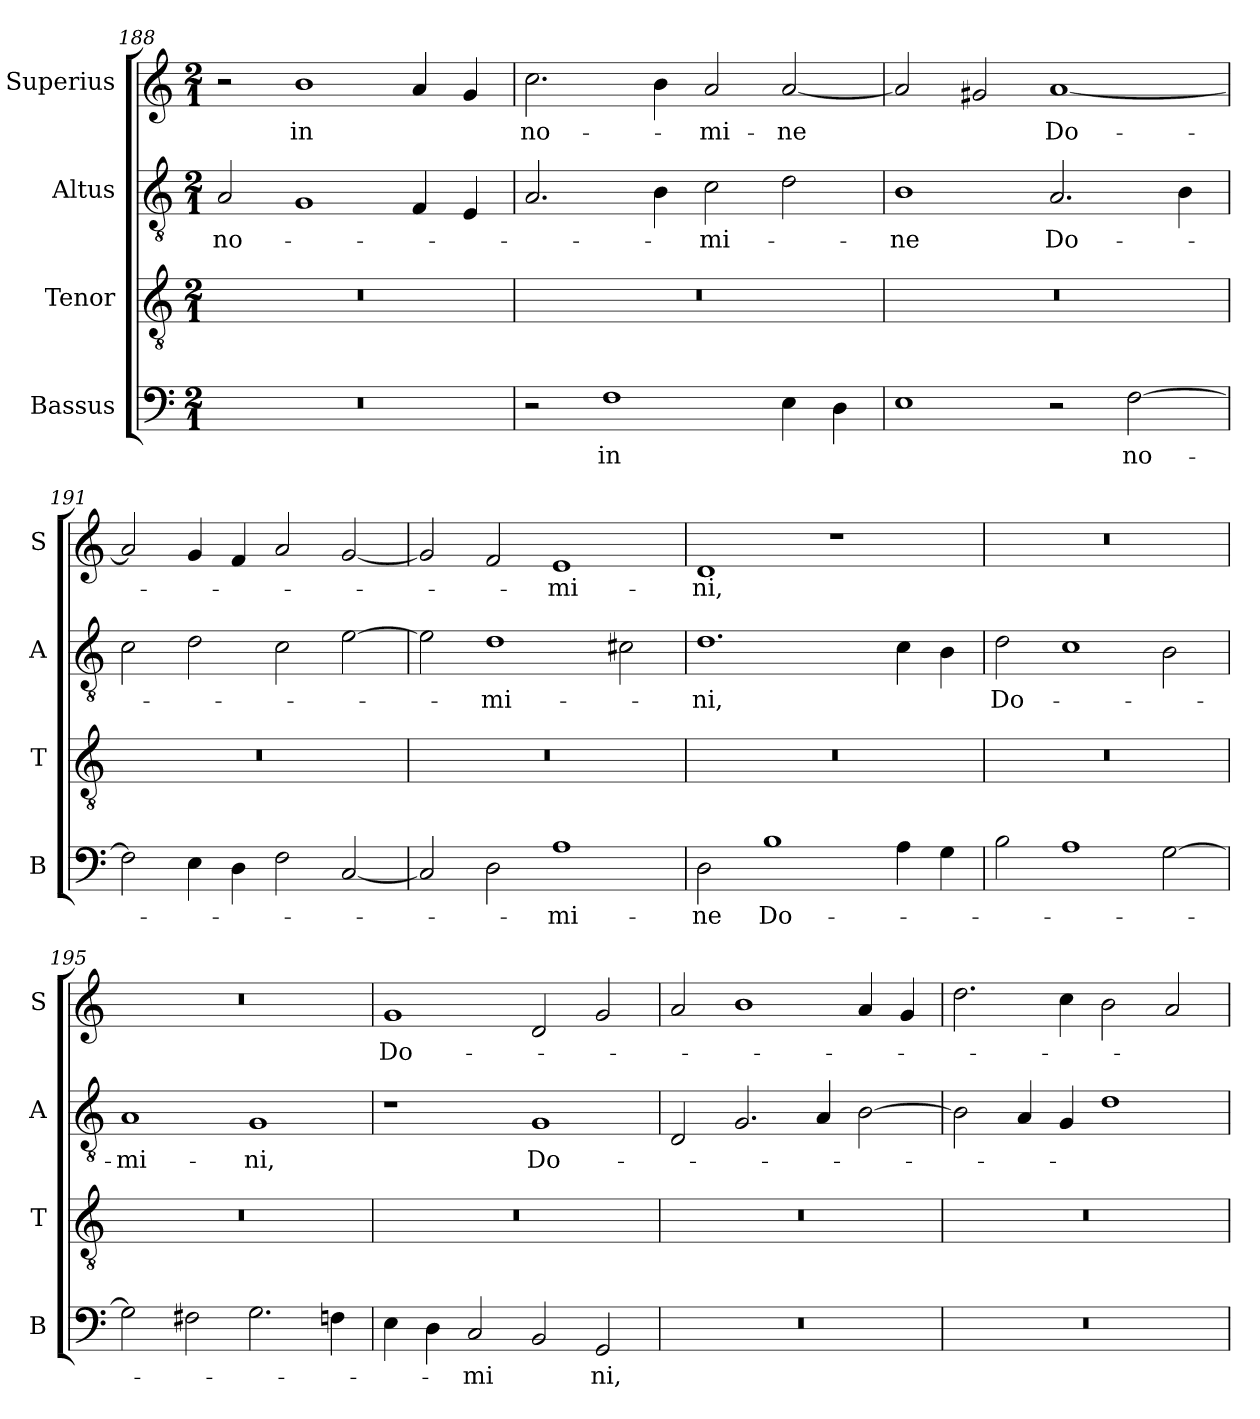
**kern	**text	**kern	**kern	**text	**kern	**text
*part4	*part4	*part3	*part2	*part2	*part1	*part1
*staff4	*staff4	*staff3	*staff2	*staff2	*staff1	*staff1
*I"Bassus	*	*I"Tenor	*I"Altus	*	*I"Superius	*
*I'B	*	*I'T	*I'A	*	*I'S	*
*clefF4	*	*clefGv2	*clefGv2	*	*clefG2	*
*k[]	*	*k[]	*k[]	*	*k[]	*
*M2/1	*	*M2/1	*M2/1	*	*M2/1	*
=188	=188	=188	=188	=188	=188	=188
0r	.	0r	2A	no-	2r	.
.	.	.	1G	.	1b	in
.	.	.	4F	.	4a	.
.	.	.	4E	.	4g	.
=189	=189	=189	=189	=189	=189	=189
2r	.	0r	2.A	.	2.cc	no-
!	!LO:LY:i	!	!	!	!	!
1F	in	.	.	.	.	.
.	.	.	4B	.	4b	.
.	.	.	2c	-mi-	2a	-mi-
4E	.	.	2d	.	[2a	-ne
4D	.	.	.	.	.	.
=190	=190	=190	=190	=190	=190	=190
1E	.	0r	1B	-ne	2a]	.
.	.	.	.	.	2g#X	.
!	!	!	!	!LO:LY:i	!	!LO:LY:i
2r	.	.	2.A	Do-	[1a	Do-
!	!LO:LY:i	!	!	!	!	!
[2F	no-	.	.	.	.	.
.	.	.	4B	.	.	.
=191	=191	=191	=191	=191	=191	=191
2F]	.	0r	2c	.	2a]	.
4E	.	.	2d	.	4g	.
4D	.	.	.	.	4f	.
2F	.	.	2c	.	2a	.
[2C	.	.	[2e	.	[2g	.
=192	=192	=192	=192	=192	=192	=192
2C]	.	0r	2e]	.	2g]	.
!	!	!	!	!LO:LY:i	!	!
2D	.	.	1d	-mi-	2f	.
!	!LO:LY:i	!	!	!	!	!LO:LY:i
1A	-mi-	.	.	.	1e	-mi-
.	.	.	2c#X	.	.	.
=193	=193	=193	=193	=193	=193	=193
!	!LO:LY:i	!	!	!LO:LY:i	!	!LO:LY:i
2D	-ne	0r	1.d	-ni,	1d	-ni,
!	!LO:LY:i	!	!	!	!	!
1B	Do-	.	.	.	.	.
.	.	.	.	.	1r	.
4A	.	.	4c	.	.	.
4G	.	.	4B	.	.	.
=194	=194	=194	=194	=194	=194	=194
!	!	!	!	!LO:LY:i	!	!
2B	.	0r	2d	Do-	0r	.
1A	.	.	1c	.	.	.
[2G	.	.	2B	.	.	.
=195	=195	=195	=195	=195	=195	=195
!	!	!	!	!LO:LY:i	!	!
2G]	.	0r	1A	-mi-	0r	.
2F#i	.	.	.	.	.	.
!	!	!	!	!LO:LY:i	!	!
2.G	.	.	1G	-ni,	.	.
4Fn	.	.	.	.	.	.
=196	=196	=196	=196	=196	=196	=196
4E	.	0r	1r	.	1g	Do-
4D	.	.	.	.	.	.
!	!LO:LY:i	!	!	!	!	!
2C	-mi	.	.	.	.	.
2BB	.	.	1G	Do-	2d	.
!	!LO:LY:i	!	!	!	!	!
2GG	ni,	.	.	.	2g	.
=197	=197	=197	=197	=197	=197	=197
0r	.	0r	2D	.	2a	.
.	.	.	2.G	.	1b	.
.	.	.	4A	.	.	.
.	.	.	[2B	.	4a	.
.	.	.	.	.	4g	.
=198	=198	=198	=198	=198	=198	=198
0r	.	0r	2B]	.	2.dd	.
.	.	.	4A	.	.	.
.	.	.	4G	.	4cc	.
.	.	.	1d	.	2b	.
.	.	.	.	.	2a	.
=	=	=	=	=	=	=
*-	*-	*-	*-	*-	*-	*-
